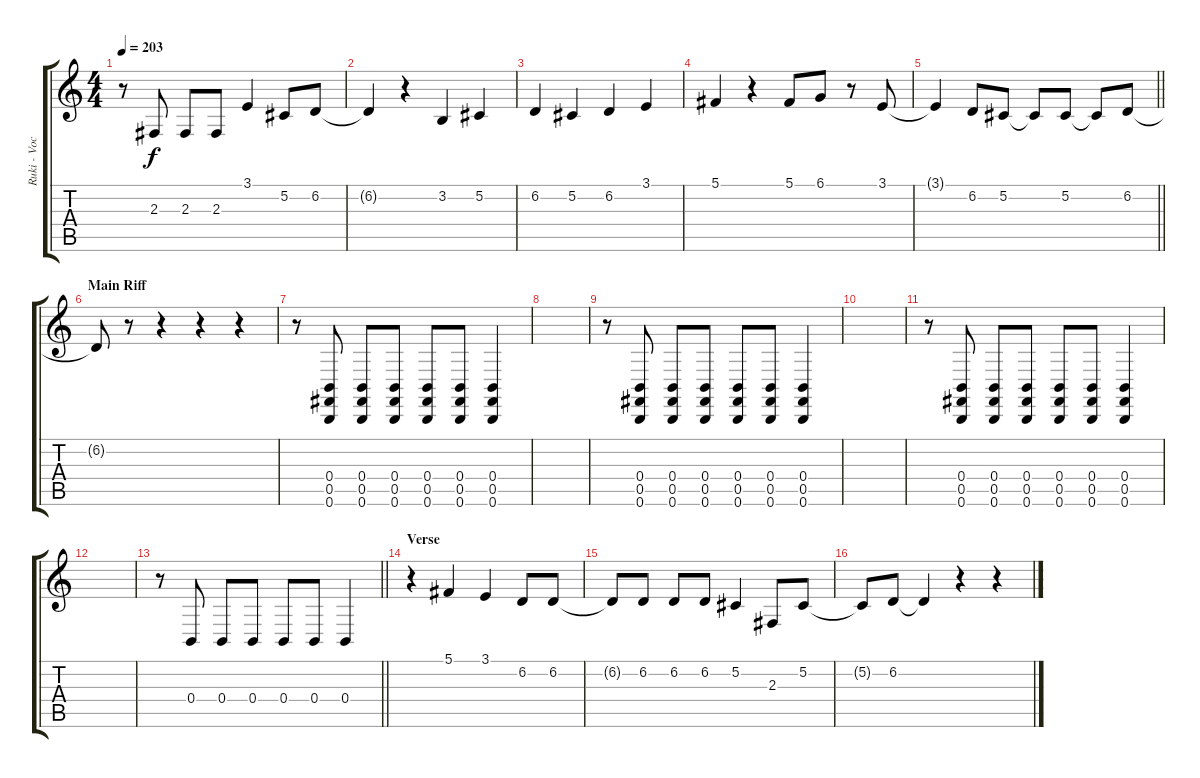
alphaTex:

\track ("Ruki - Vocals" "Ruki - Voc") {instrument lead6voice}
\staff {score tabs}
\tuning (Db4 Ab3 E3 B2 Gb2 B1) {hide}
\ts (4 4)
\tempo 203
\clef g2
\ks c
r.8{dy f} 2.3.8 2.3.8 2.3.8 3.1.4 5.2.8 6.2.8 |
6.2{t}.4 r.4 3.2.4 5.2.4 |
6.2.4 5.2.4 6.2.4 3.1.4 |
5.1.4 r.4 5.1.8 6.1.8 r.8 3.1.8 |
\barLineRight lightlight
3.1{t}.4 6.2.8 5.2.8 5.2{t}.8 5.2.8 5.2{t}.8 6.2.8 |
\section ("" "Main Riff")
6.2{t}.8 r.8 r.4 r.4 r.4 |
r.8 (0.4 0.5 0.6).8 (0.4 0.5 0.6).8 (0.4 0.5 0.6).8 (0.4 0.5 0.6).8 (0.4 0.5 0.6).8 (0.4 0.5 0.6).4 |
|
r.8 (0.4 0.5 0.6).8 (0.4 0.5 0.6).8 (0.4 0.5 0.6).8 (0.4 0.5 0.6).8 (0.4 0.5 0.6).8 (0.4 0.5 0.6).4 |
|
r.8 (0.4 0.5 0.6).8 (0.4 0.5 0.6).8 (0.4 0.5 0.6).8 (0.4 0.5 0.6).8 (0.4 0.5 0.6).8 (0.4 0.5 0.6).4 |
|
\barLineRight lightlight
r.8 0.4.8 0.4.8 0.4.8 0.4.8 0.4.8 0.4.4 |
\section ("" "Verse")
r.4 5.1.4 3.1.4 6.2.8 6.2.8 |
6.2{t}.8 6.2.8 6.2.8 6.2.8 5.2.4 2.3.8 5.2.8 |
5.2{t}.8 6.2.8 6.2{t}.4 r.4 r.4
